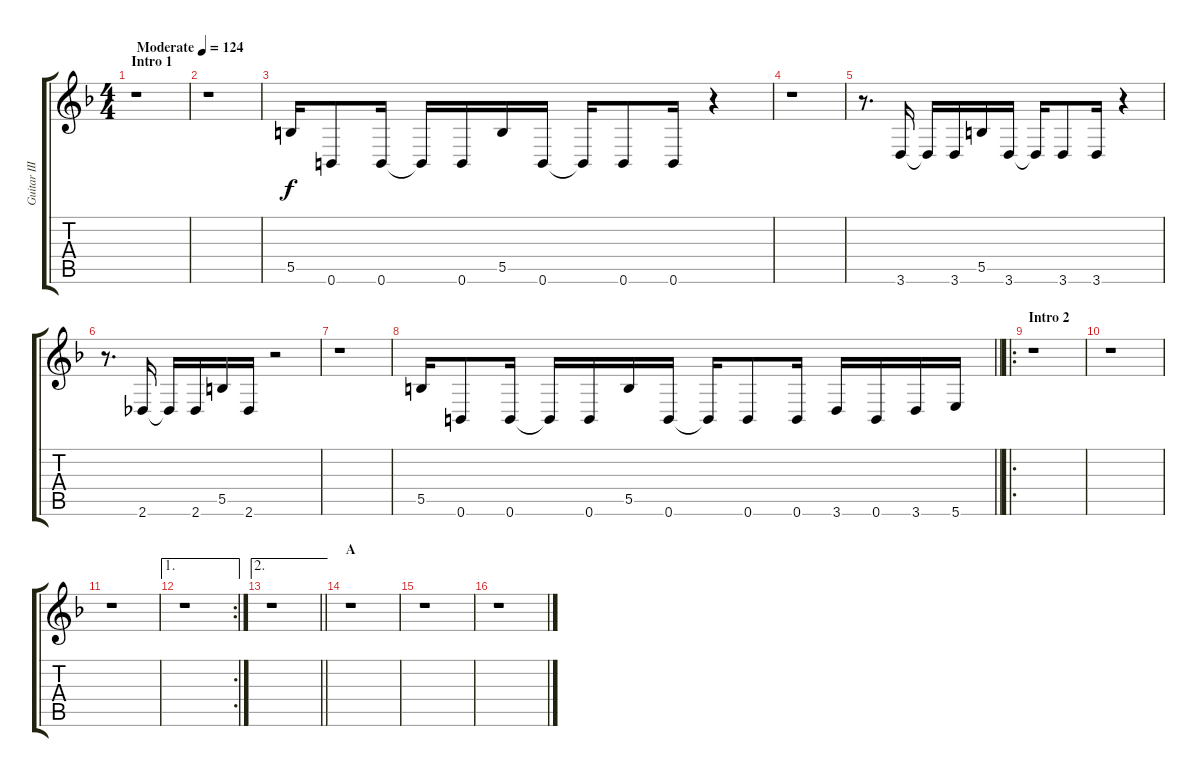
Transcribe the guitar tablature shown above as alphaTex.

\track ("Guitar III" "Guitar III") {instrument distortionguitar}
\staff {score tabs}
\tuning (Db4 Ab3 E3 B2 Gb2 B1) {hide}
\ts (4 4)
\section ("" "Intro 1")
\tempo (124 "Moderate")
\clef g2
\ks f
r.1{dy f volume 11 instrument distortionguitar} |
r.1 |
5.5.16 0.6.8 0.6.16 0.6{t}.16 0.6.16 5.5.16 0.6.16 0.6{t}.16 0.6.8 0.6.16 r.4 |
r.1 |
r.8{d} 3.6.16 3.6{t}.16 3.6.16 5.5.16 3.6.16 3.6{t}.16 3.6.8 3.6.16 r.4 |
r.8{d} 2.6.16 2.6{t}.16 2.6.16 5.5.16 2.6.16 r.2 |
r.1 |
\barLineRight lightlight
5.5.16{volume 13} 0.6.8 0.6.16 0.6{t}.16 0.6.16 5.5.16 0.6.16 0.6{t}.16 0.6.8 0.6.16 3.6.16 0.6.16 3.6.16 5.6.16 |
\ro
\section ("" "Intro 2")
r.1 |
r.1 |
r.1 |
\ae 1
\rc 2
r.1 |
\ae 2
\barLineRight lightlight
r.1 |
\section ("" "A")
r.1 |
r.1 |
r.1
